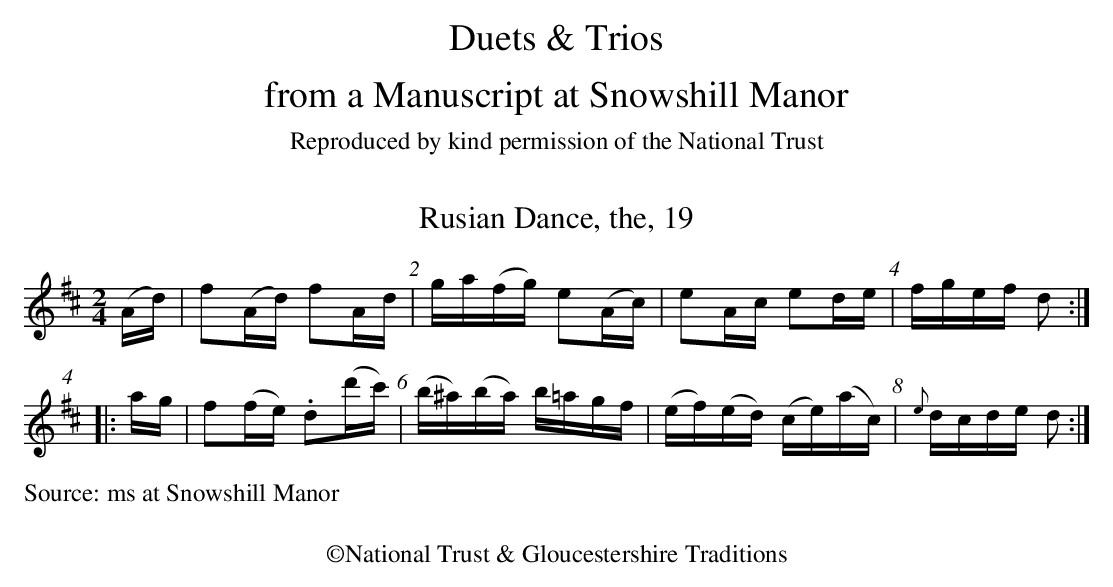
X:1
T:Rusian Dance, the, 19
M:2/4
L:1/16
K:D
(Ad)|f2(Ad) f2Ad|ga(fg) e2(Ac)|\
e2Ac e2de|fgef d2:|
|:ag|f2(fe) .d2(d'c')|(b^a)(ba) b=agf|\
(ef)(ed) (ce)(ac)|{e}dcde d2:|
